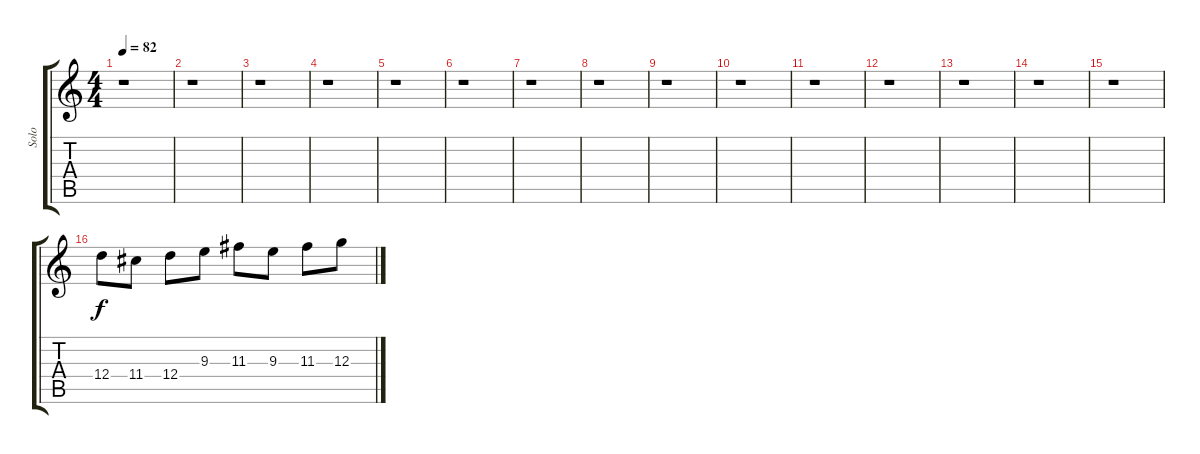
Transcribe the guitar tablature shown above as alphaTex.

\track ("Solo" "Solo") {instrument distortionguitar}
\staff {score tabs}
\tuning (E4 B3 G3 D3 A2 E2) {hide}
\ts (4 4)
\tempo 82
\clef g2
\ks c
r.1{dy f} |
r.1 |
r.1 |
r.1 |
r.1 |
r.1 |
r.1 |
r.1 |
r.1 |
r.1 |
r.1 |
r.1 |
r.1 |
r.1 |
r.1 |
12.4.8 11.4.8 12.4.8 9.3.8 11.3.8 9.3.8 11.3.8 12.3{ss}.8
